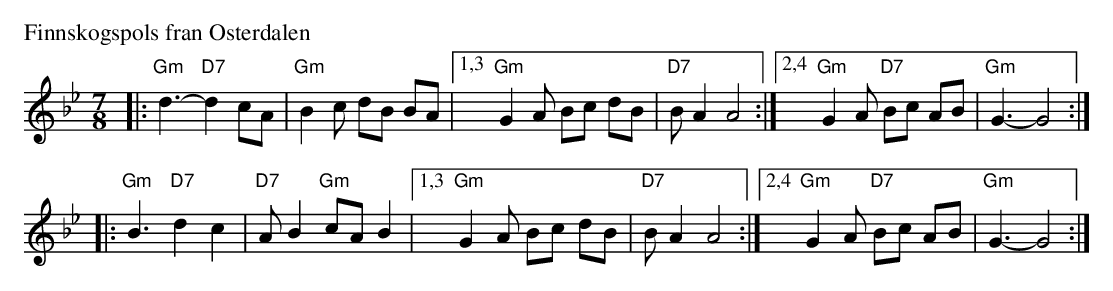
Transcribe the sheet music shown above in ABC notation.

X:1
P: Finnskogspols fran \Osterdalen
M: 7/8
L: 1/8
K: Gm
|: "Gm"d3- "D7"d2 cA | "Gm"B2c dB BA \
|1,3 "Gm"G2A Bc dB | "D7"BA2 A4 \
:|2,4 "Gm"G2A "D7"Bc AB | "Gm"G3- G4 :|
|: "Gm"B3 "D7"d2 c2 | "D7"AB2 "Gm"cA B2 \
|1,3 "Gm"G2A Bc dB | "D7"BA2 A4 \
:|2,4 "Gm"G2A "D7"Bc AB | "Gm"G3- G4 :|
